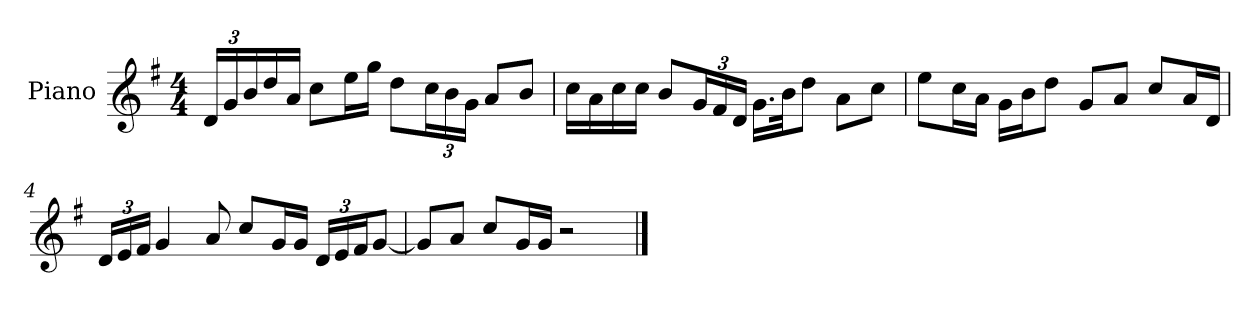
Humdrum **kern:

**kern
*part1
*staff1
*I"Piano
*I'P-no
*clefG2
*k[f#]
*M4/4
*MM90
*Xbrackettup
=1
24d/LL
24g/
24b/
16dd/
16a/JJ
8cc\L
16ee\L
16gg\JJ
8dd\L
24cc\L
24b\
24g\JJ
8a/L
8b/J
=2
16cc\LL
16a\
16cc\
16cc\JJ
8b/L
24g/L
24f#/
24d/JJ
16.g\LL
32b\JK
8dd\J
8a\L
8cc\J
=3
8ee\L
16cc\L
16a\JJ
16g\LL
16b\J
8dd\J
8g/L
8a/J
8cc/L
16a/L
16d/JJ
!!LO:LB:g=z
=4
24d/LL
24e/
24f#/JJ
4g/
8a/
8cc/L
16g/L
16g/JJ
24d/LL
24e/
24f#/J
[8g/J
=5
8g/L]
8a/J
8cc/L
16g/L
16g/JJ
2r
==
*-
